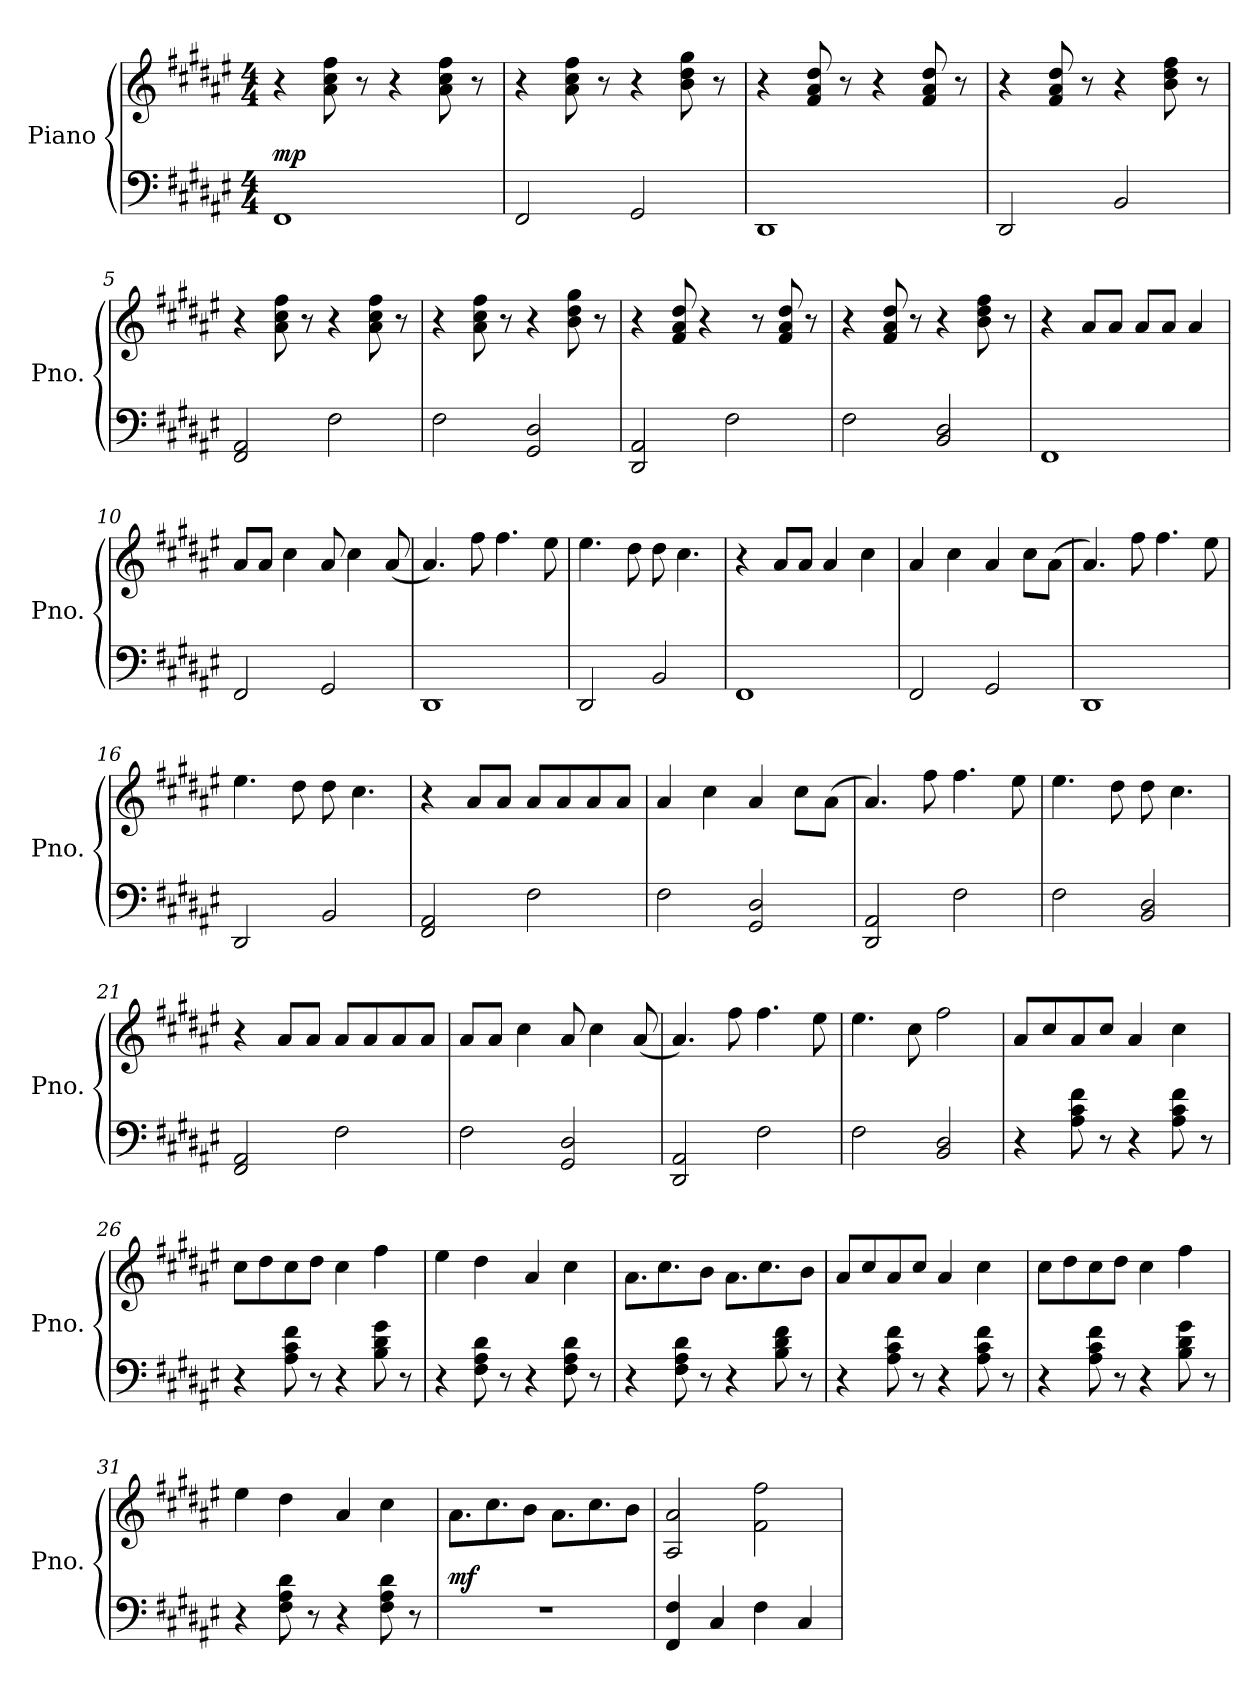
**kern	**kern	**dynam
*part1	*part1	*part1
*staff2	*staff1	*staff1/2
*I"Piano	*	*
*I'Pno.	*	*
*clefF4	*clefG2	*
*k[f#c#g#d#a#e#]	*k[f#c#g#d#a#e#]	*
*M4/4	*M4/4	*
=1	=1	=1
!	!	!LO:DY:a=2
1FF#	4r	mp
*	*MM150	*
.	8a#\ 8cc#\ 8ff#\	.
.	8r	.
.	4r	.
.	8a#\ 8cc#\ 8ff#\	.
.	8r	.
=2	=2	=2
2FF#/	4r	.
.	8a#\ 8cc#\ 8ff#\	.
.	8r	.
2GG#/	4r	.
.	8b\ 8dd#\ 8gg#\	.
.	8r	.
=3	=3	=3
1DD#	4r	.
.	8f#/ 8a#/ 8dd#/	.
.	8r	.
.	4r	.
.	8f#/ 8a#/ 8dd#/	.
.	8r	.
=4	=4	=4
2DD#/	4r	.
.	8f#/ 8a#/ 8dd#/	.
.	8r	.
2BB/	4r	.
.	8b\ 8dd#\ 8ff#\	.
.	8r	.
=5	=5	=5
2FF#/ 2AA#/	4r	.
.	8a#\ 8cc#\ 8ff#\	.
.	8r	.
2F#\	4r	.
.	8a#\ 8cc#\ 8ff#\	.
.	8r	.
=6	=6	=6
2F#\	4r	.
.	8a#\ 8cc#\ 8ff#\	.
.	8r	.
2GG#/ 2D#/	4r	.
.	8b\ 8dd#\ 8gg#\	.
.	8r	.
!!LO:LB:g=z
=7	=7	=7
2DD#/ 2AA#/	4r	.
.	8f#/ 8a#/ 8dd#/	.
.	4r	.
2F#\	.	.
.	8r	.
.	8f#/ 8a#/ 8dd#/	.
.	8r	.
=8	=8	=8
2F#\	4r	.
.	8f#/ 8a#/ 8dd#/	.
.	8r	.
2BB/ 2D#/	4r	.
.	8b\ 8dd#\ 8ff#\	.
.	8r	.
=9	=9	=9
1FF#	4r	.
.	8a#/L	.
.	8a#/J	.
.	8a#/L	.
.	8a#/J	.
.	4a#/	.
=10	=10	=10
2FF#/	8a#/L	.
.	8a#/J	.
.	4cc#\	.
2GG#/	8a#/	.
.	4cc#\	.
.	(8a#/	.
=11	=11	=11
1DD#	4.a#/)	.
.	8ff#\	.
.	4.ff#\	.
.	8ee#\	.
=12	=12	=12
2DD#/	4.ee#\	.
.	8dd#\	.
2BB/	8dd#\	.
.	4.cc#\	.
!!LO:LB:g=z
=13	=13	=13
1FF#	4r	.
.	8a#/L	.
.	8a#/J	.
.	4a#/	.
.	4cc#\	.
=14	=14	=14
2FF#/	4a#/	.
.	4cc#\	.
2GG#/	4a#/	.
.	8cc#\L	.
.	(8a#\J	.
=15	=15	=15
1DD#	4.a#/)	.
.	8ff#\	.
.	4.ff#\	.
.	8ee#\	.
=16	=16	=16
2DD#/	4.ee#\	.
.	8dd#\	.
2BB/	8dd#\	.
.	4.cc#\	.
=17	=17	=17
2FF#/ 2AA#/	4r	.
.	8a#/L	.
.	8a#/J	.
2F#\	8a#/L	.
.	8a#/	.
.	8a#/	.
.	8a#/J	.
=18	=18	=18
2F#\	4a#/	.
.	4cc#\	.
2GG#/ 2D#/	4a#/	.
.	8cc#\L	.
.	(8a#\J	.
!!LO:LB:g=z
=19	=19	=19
2DD#/ 2AA#/	4.a#/)	.
.	8ff#\	.
2F#\	4.ff#\	.
.	8ee#\	.
=20	=20	=20
2F#\	4.ee#\	.
.	8dd#\	.
2BB/ 2D#/	8dd#\	.
.	4.cc#\	.
=21	=21	=21
2FF#/ 2AA#/	4r	.
.	8a#/L	.
.	8a#/J	.
2F#\	8a#/L	.
.	8a#/	.
.	8a#/	.
.	8a#/J	.
=22	=22	=22
2F#\	8a#/L	.
.	8a#/J	.
.	4cc#\	.
2GG#/ 2D#/	8a#/	.
.	4cc#\	.
.	(8a#/	.
=23	=23	=23
2DD#/ 2AA#/	4.a#/)	.
.	8ff#\	.
2F#\	4.ff#\	.
.	8ee#\	.
=24	=24	=24
2F#\	4.ee#\	.
.	8cc#\	.
2BB/ 2D#/	2ff#\	.
!!LO:LB:g=z
=25	=25	=25
4r	8a#/L	.
.	8cc#/	.
8A#\ 8c#\ 8f#\	8a#/	.
8r	8cc#/J	.
4r	4a#/	.
8A#\ 8c#\ 8f#\	4cc#\	.
8r	.	.
=26	=26	=26
4r	8cc#\L	.
.	8dd#\	.
8A#\ 8c#\ 8f#\	8cc#\	.
8r	8dd#\J	.
4r	4cc#\	.
8B\ 8d#\ 8g#\	4ff#\	.
8r	.	.
=27	=27	=27
4r	4ee#\	.
8F#\ 8A#\ 8d#\	4dd#\	.
8r	.	.
4r	4a#/	.
8F#\ 8A#\ 8d#\	4cc#\	.
8r	.	.
=28	=28	=28
4r	8.a#\L	.
.	8.cc#\	.
8F#\ 8A#\ 8d#\	.	.
8r	8b\J	.
4r	8.a#\L	.
.	8.cc#\	.
8B\ 8d#\ 8f#\	.	.
8r	8b\J	.
=29	=29	=29
4r	8a#/L	.
.	8cc#/	.
8A#\ 8c#\ 8f#\	8a#/	.
8r	8cc#/J	.
4r	4a#/	.
8A#\ 8c#\ 8f#\	4cc#\	.
8r	.	.
!!LO:PB:g=z
=30	=30	=30
4r	8cc#\L	.
.	8dd#\	.
8A#\ 8c#\ 8f#\	8cc#\	.
8r	8dd#\J	.
4r	4cc#\	.
8B\ 8d#\ 8g#\	4ff#\	.
8r	.	.
=31	=31	=31
4r	4ee#\	.
8F#\ 8A#\ 8d#\	4dd#\	.
8r	.	.
4r	4a#/	.
8F#\ 8A#\ 8d#\	4cc#\	.
8r	.	.
=32	=32	=32
!	!	!LO:DY:a=2
1r	8.a#\L	mf
.	8.cc#\	.
.	8b\J	.
.	8.a#\L	.
.	8.cc#\	.
.	8b\J	.
=33	=33	=33
4FF#/ 4F#/	2A#/ 2a#/	.
4C#/	.	.
4F#\	2f#\ 2ff#\	.
4C#/	.	.
=	=	=
*-	*-	*-
